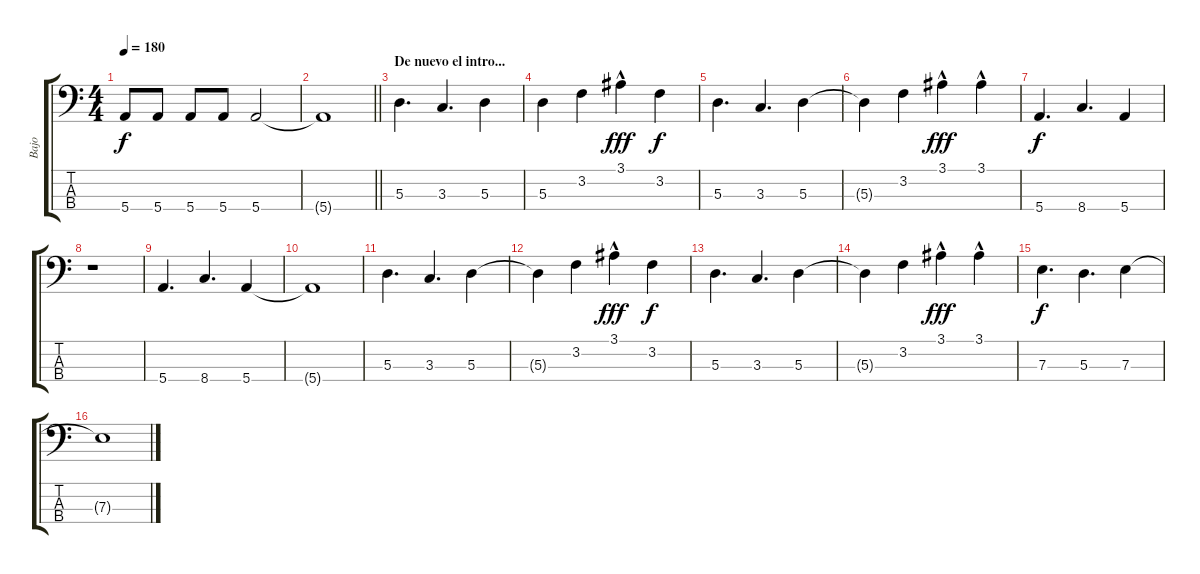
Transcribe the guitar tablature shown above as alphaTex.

\track ("Bajo" "Bajo") {instrument electricbasspick}
\staff {score tabs}
\tuning (G2 D2 A1 E1) {hide}
\ts (4 4)
\tempo 180
\clef f4
\ks c
5.4.8{dy f} 5.4.8 5.4.8 5.4.8 5.4.2 |
\barLineRight lightlight
5.4{t}.1 |
\section ("" "De nuevo el intro...")
5.3.4{d} 3.3.4{d} 5.3.4 |
5.3.4 3.2.4 3.1{hac}.4{dy fff} 3.2.4{dy f} |
5.3.4{d} 3.3.4{d} 5.3.4 |
5.3{t}.4 3.2.4 3.1{hac}.4{dy fff} 3.1{hac}.4 |
5.4.4{d dy f} 8.4.4{d} 5.4.4 |
r.1 |
5.4.4{d} 8.4.4{d} 5.4.4 |
5.4{t}.1 |
5.3.4{d} 3.3.4{d} 5.3.4 |
5.3{t}.4 3.2.4 3.1{hac}.4{dy fff} 3.2.4{dy f} |
5.3.4{d} 3.3.4{d} 5.3.4 |
5.3{t}.4 3.2.4 3.1{hac}.4{dy fff} 3.1{hac}.4 |
7.3.4{d dy f} 5.3.4{d} 7.3.4 |
7.3{t}.1
